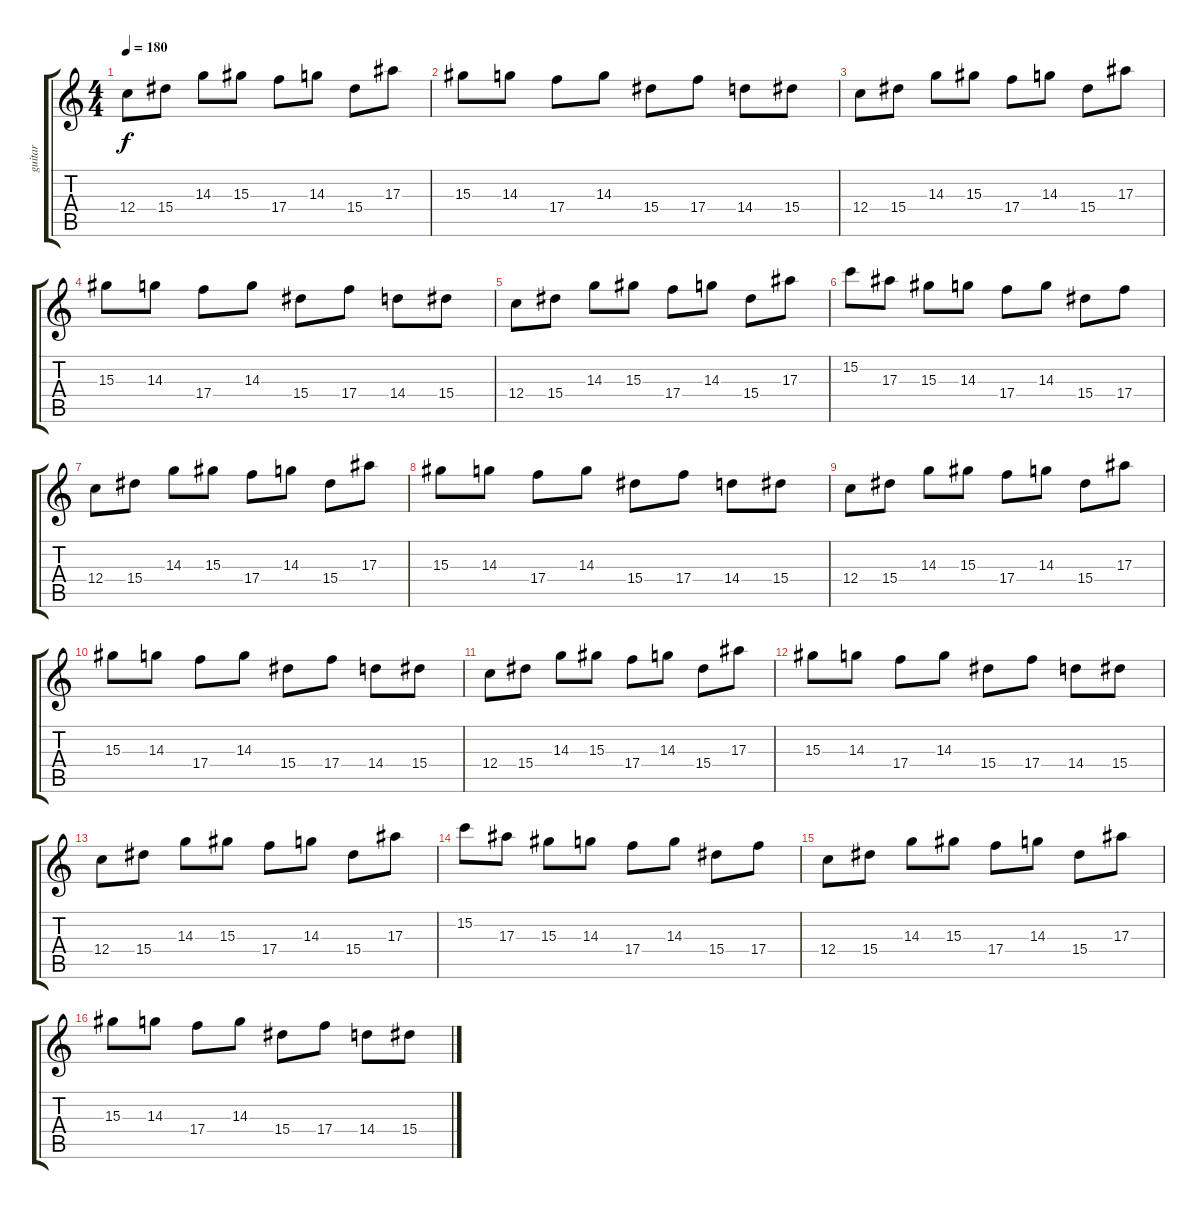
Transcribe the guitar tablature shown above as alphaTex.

\track ("guitar" "guitar") {instrument distortionguitar}
\staff {score tabs}
\tuning (D4 A3 F3 C3 G2 C2) {hide}
\ts (4 4)
\tempo 180
\clef g2
\ks c
12.4.8{dy f} 15.4.8 14.3.8 15.3.8 17.4.8 14.3.8 15.4.8 17.3.8 |
15.3.8 14.3.8 17.4.8 14.3.8 15.4.8 17.4.8 14.4.8 15.4.8 |
12.4.8 15.4.8 14.3.8 15.3.8 17.4.8 14.3.8 15.4.8 17.3.8 |
15.3.8 14.3.8 17.4.8 14.3.8 15.4.8 17.4.8 14.4.8 15.4.8 |
12.4.8 15.4.8 14.3.8 15.3.8 17.4.8 14.3.8 15.4.8 17.3.8 |
15.2.8 17.3.8 15.3.8 14.3.8 17.4.8 14.3.8 15.4.8 17.4.8 |
12.4.8 15.4.8 14.3.8 15.3.8 17.4.8 14.3.8 15.4.8 17.3.8 |
15.3.8 14.3.8 17.4.8 14.3.8 15.4.8 17.4.8 14.4.8 15.4.8 |
12.4.8 15.4.8 14.3.8 15.3.8 17.4.8 14.3.8 15.4.8 17.3.8 |
15.3.8 14.3.8 17.4.8 14.3.8 15.4.8 17.4.8 14.4.8 15.4.8 |
12.4.8 15.4.8 14.3.8 15.3.8 17.4.8 14.3.8 15.4.8 17.3.8 |
15.3.8 14.3.8 17.4.8 14.3.8 15.4.8 17.4.8 14.4.8 15.4.8 |
12.4.8 15.4.8 14.3.8 15.3.8 17.4.8 14.3.8 15.4.8 17.3.8 |
15.2.8 17.3.8 15.3.8 14.3.8 17.4.8 14.3.8 15.4.8 17.4.8 |
12.4.8 15.4.8 14.3.8 15.3.8 17.4.8 14.3.8 15.4.8 17.3.8 |
15.3.8 14.3.8 17.4.8 14.3.8 15.4.8 17.4.8 14.4.8 15.4.8
